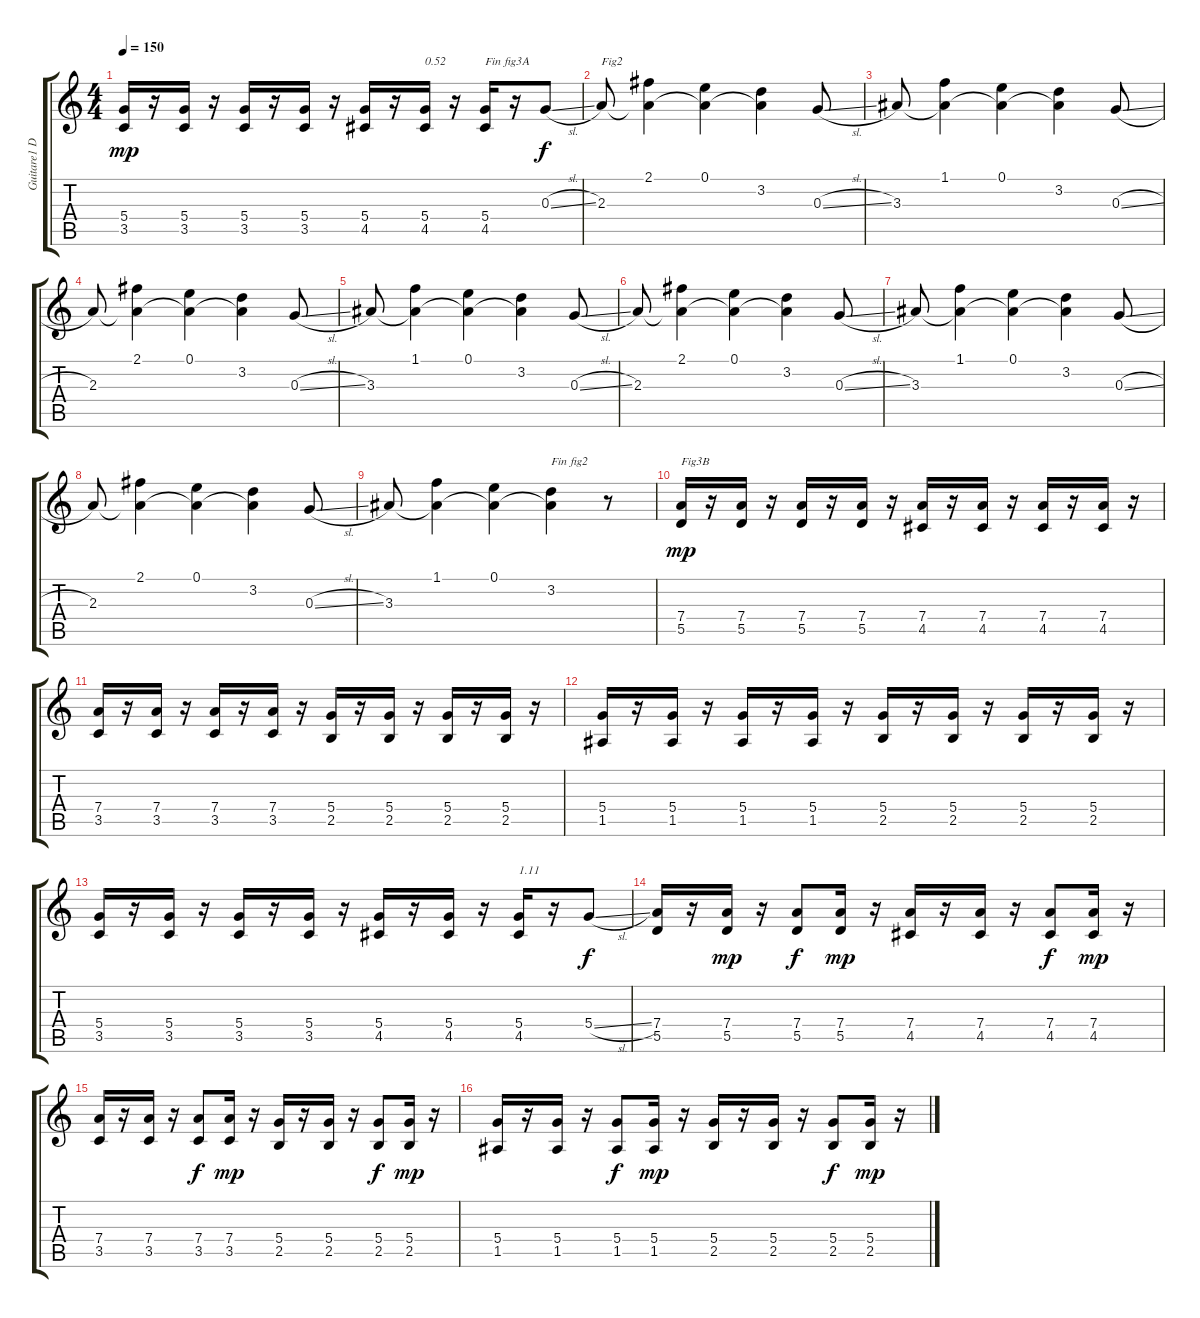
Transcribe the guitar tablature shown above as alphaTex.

\track ("Guitare1 Dr-D" "Guitare1 D") {instrument distortionguitar}
\staff {score tabs}
\tuning (E4 B3 G3 D3 A2 D2) {hide}
\ts (4 4)
\tempo 150
\clef g2
\ks c
(5.4 3.5).16{dy mp} r.16 (5.4 3.5).16 r.16 (5.4 3.5).16 r.16 (5.4 3.5).16 r.16 (5.4 4.5).16 r.16 (5.4 4.5).16{txt "0.52"} r.16 (5.4 4.5).16{txt "Fin fig3A"} r.16 0.3{sl}.8{dy f} |
2.3.8{txt "Fig2"} (2.1 2.3{t}).4 (0.1 2.3{t}).4 (3.2 2.3{t}).4 0.3{sl}.8 |
3.3.8 (1.1 3.3{t}).4 (0.1 3.3{t}).4 (3.2 3.3{t}).4 0.3{sl}.8 |
2.3.8 (2.1 2.3{t}).4 (0.1 2.3{t}).4 (3.2 2.3{t}).4 0.3{sl}.8 |
3.3.8 (1.1 3.3{t}).4 (0.1 3.3{t}).4 (3.2 3.3{t}).4 0.3{sl}.8 |
2.3.8 (2.1 2.3{t}).4 (0.1 2.3{t}).4 (3.2 2.3{t}).4 0.3{sl}.8 |
3.3.8 (1.1 3.3{t}).4 (0.1 3.3{t}).4 (3.2 3.3{t}).4 0.3{sl}.8 |
2.3.8 (2.1 2.3{t}).4 (0.1 2.3{t}).4 (3.2 2.3{t}).4 0.3{sl}.8 |
3.3.8 (1.1 3.3{t}).4 (0.1 3.3{t}).4 (3.2 3.3{t}).4{txt "Fin fig2"} r.8 |
(7.4 5.5).16{txt "Fig3B" dy mp} r.16 (7.4 5.5).16 r.16 (7.4 5.5).16 r.16 (7.4 5.5).16 r.16 (7.4 4.5).16 r.16 (7.4 4.5).16 r.16 (7.4 4.5).16 r.16 (7.4 4.5).16 r.16 |
(7.4 3.5).16 r.16 (7.4 3.5).16 r.16 (7.4 3.5).16 r.16 (7.4 3.5).16 r.16 (5.4 2.5).16 r.16 (5.4 2.5).16 r.16 (5.4 2.5).16 r.16 (5.4 2.5).16 r.16 |
(5.4 1.5).16 r.16 (5.4 1.5).16 r.16 (5.4 1.5).16 r.16 (5.4 1.5).16 r.16 (5.4 2.5).16 r.16 (5.4 2.5).16 r.16 (5.4 2.5).16 r.16 (5.4 2.5).16 r.16 |
(5.4 3.5).16 r.16 (5.4 3.5).16 r.16 (5.4 3.5).16 r.16 (5.4 3.5).16 r.16 (5.4 4.5).16 r.16 (5.4 4.5).16 r.16 (5.4 4.5).16{txt "1.11"} r.16 5.4{sl}.8{dy f} |
(7.4 5.5).16 r.16 (7.4 5.5).16{dy mp} r.16 (7.4 5.5).8{dy f} (7.4 5.5).16{dy mp} r.16 (7.4 4.5).16 r.16 (7.4 4.5).16 r.16 (7.4 4.5).8{dy f} (7.4 4.5).16{dy mp} r.16 |
(7.4 3.5).16 r.16 (7.4 3.5).16 r.16 (7.4 3.5).8{dy f} (7.4 3.5).16{dy mp} r.16 (5.4 2.5).16 r.16 (5.4 2.5).16 r.16 (5.4 2.5).8{dy f} (5.4 2.5).16{dy mp} r.16 |
(5.4 1.5).16 r.16 (5.4 1.5).16 r.16 (5.4 1.5).8{dy f} (5.4 1.5).16{dy mp} r.16 (5.4 2.5).16 r.16 (5.4 2.5).16 r.16 (5.4 2.5).8{dy f} (5.4 2.5).16{dy mp} r.16
